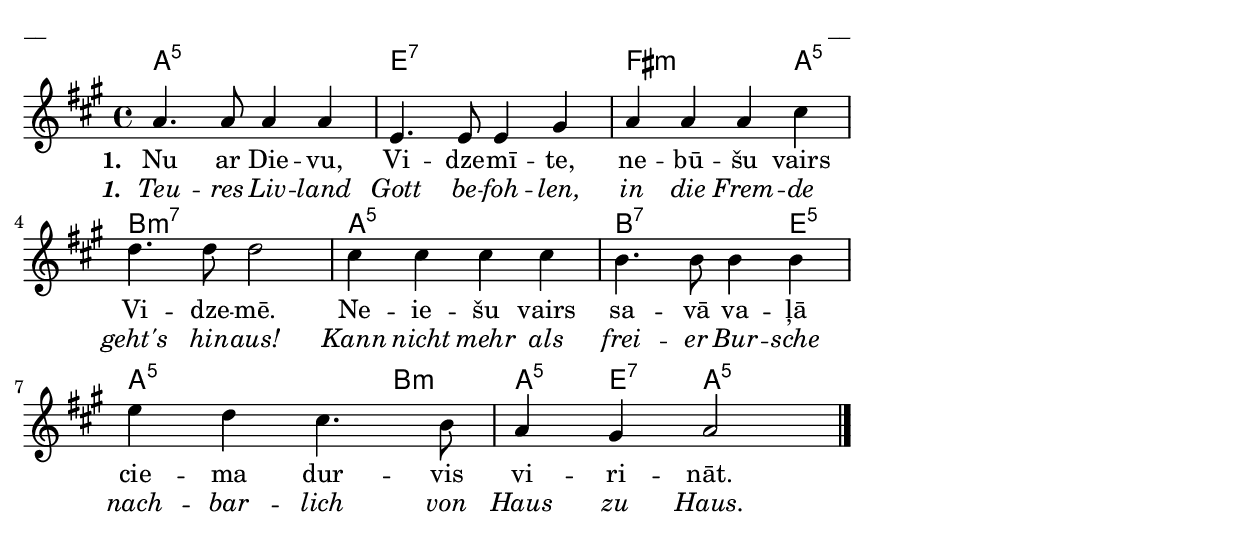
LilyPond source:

\version "2.13.16"
%\header {
% title = "Nu ar Dievu Vidzemīte"
%}
% J.Vītola t.dz. ar klavieru pavadījumu
\paper {
line-width = 14\cm
left-margin = 0.4\cm
between-system-padding = 0.3\cm
between-system-space = 0.3\cm
}
\layout {
indent = #0
ragged-last = ##f
}


voiceA = \relative c' {
\clef "treble"
\key a \major
\time 4/4
a'4. a8 a4 a |
e4. e8 e4 gis |
a4 a a cis |
d4. d8 d2 |
cis4 cis cis cis |
b4. b8 b4 b |
e4 d cis4. b8 |
a4 gis a2
\bar "|."
}



lyricAA = \lyricmode {
\set stanza = #"1. "
Nu ar Die -- vu, Vi -- dze -- mī -- te, ne -- bū -- šu vairs Vi -- dze -- mē. 
Ne -- ie -- šu vairs sa -- vā va -- ļā cie -- ma dur -- vis vi -- ri -- nāt.
}

lyricAB = \lyricmode {
\override StanzaNumber #'font-shape = #'italic
\set stanza = #"1. "
\override LyricText #'font-shape = #'italic
Teu -- res Liv -- land Gott be -- foh -- len, in die Frem -- de geht's hin -- aus!
Kann nicht mehr als frei -- er Bur -- sche nach -- bar -- lich von Haus zu Haus.
}


chordsA = \chordmode {
a1:5 | e1:7 | fis2.:m a4:5 | b1:m7 |
a1:5 | b2.:7 e4:5 | a2.:5 b4:m | a4:5 e4:7 a2:5 
}

fullScore = <<
\new ChordNames { \chordsA }
\new Staff {
<<
\new Voice = "voiceA" { \oneVoice \autoBeamOff \voiceA }
\lyricsto "voiceA" \new Lyrics \lyricAA
\lyricsto "voiceA" \new Lyrics \lyricAB
>>
}
>>

\score {
\fullScore
\header { piece = "__" opus = "__" }
}
\markup { \with-color #(x11-color 'white) \sans \smaller "__" }
\score {
\unfoldRepeats
\fullScore
\midi {
\context { \Staff \remove "Staff_performer" }
\context { \Voice \consists "Staff_performer" }
}
}


